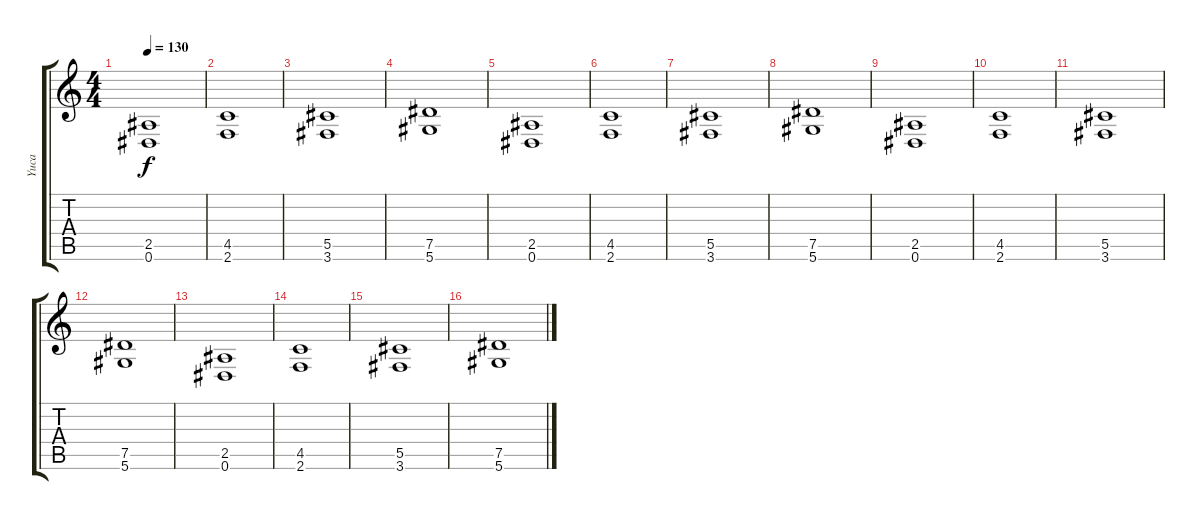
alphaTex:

\track ("Yuca" "Yuca") {instrument distortionguitar}
\staff {score tabs}
\tuning (Eb4 Bb3 Gb3 Db3 Ab2 Eb2) {hide}
\ts (4 4)
\tempo 130
\clef g2
\ks c
(2.5 0.6).1{dy f} |
(4.5 2.6).1 |
(5.5 3.6).1 |
(7.5 5.6).1 |
(2.5 0.6).1 |
(4.5 2.6).1 |
(5.5 3.6).1 |
(7.5 5.6).1 |
(2.5 0.6).1{volume 10} |
(4.5 2.6).1 |
(5.5 3.6).1 |
(7.5 5.6).1 |
(2.5 0.6).1 |
(4.5 2.6).1 |
(5.5 3.6).1 |
(7.5 5.6).1
